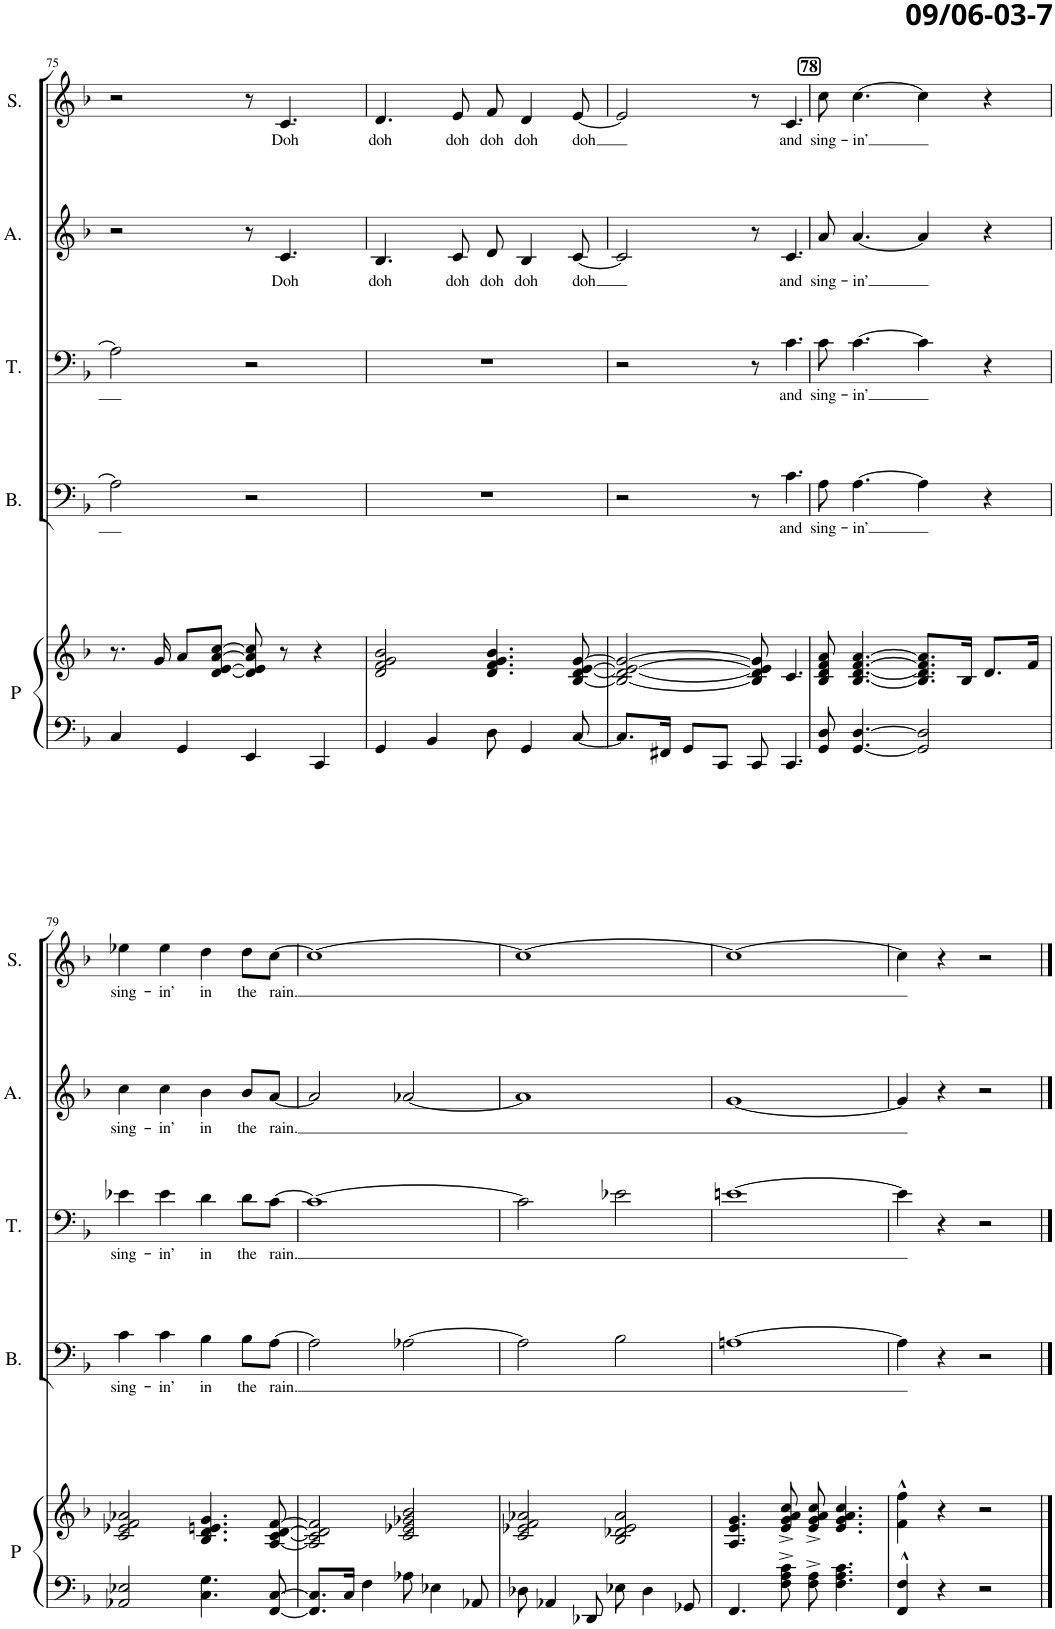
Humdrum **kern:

**kern	**kern	**kern	**text	**kern	**text	**kern	**text	**kern	**text
*part5	*part5	*part4	*part4	*part3	*part3	*part2	*part2	*part1	*part1
*staff6	*staff5	*staff4	*staff4	*staff3	*staff3	*staff2	*staff2	*staff1	*staff1
*I"Piano	*	*I"Bas	*	*I"Tenor	*	*I"Alt	*	*I"Sopr.	*
*I'P	*	*I'B.	*	*I'T.	*	*I'A.	*	*I'S.	*
!!LO:PB:g=z
*clefF4	*clefG2	*clefF4	*	*clefF4	*	*clefG2	*	*clefG2	*
*k[b-]	*k[b-]	*k[b-]	*	*k[b-]	*	*k[b-]	*	*k[b-]	*
*M4/4	*M4/4	*M4/4	*	*M4/4	*	*M4/4	*	*M4/4	*
=75	=75	=75	=75	=75	=75	=75	=75	=75	=75
4C/	8.r	2A\]	.	2A\]	.	2r	.	2r	.
.	16g/	.	.	.	.	.	.	.	.
4GG/	8a/L	.	.	.	.	.	.	.	.
.	[8d/ [8e/ [8a/ [8cc/J	.	.	.	.	.	.	.	.
4EE/	8d/] 8e/] 8a/] 8cc/]	2r	.	2r	.	8r	.	8r	.
!	!	!	!	!	!	!	!LO:LY:b	!	!LO:LY:b
.	8r	.	.	.	.	4.c/	Doh	4.c/	Doh
4CC/	4r	.	.	.	.	.	.	.	.
=76	=76	=76	=76	=76	=76	=76	=76	=76	=76
!	!	!	!	!	!	!	!LO:LY:b	!	!LO:LY:b
4GG/	2d/ 2f/ 2g/ 2b-/	1r	.	1r	.	4.B-/	doh	4.d/	doh
4BB-/	.	.	.	.	.	.	.	.	.
!	!	!	!	!	!	!	!LO:LY:b	!	!LO:LY:b
.	.	.	.	.	.	8c/	doh	8e/	doh
!	!	!	!	!	!	!	!LO:LY:b	!	!LO:LY:b
8D\	4.d/ 4.f/ 4.g/ 4.b-/	.	.	.	.	8d/	doh	8f/	doh
!	!	!	!	!	!	!	!LO:LY:b	!	!LO:LY:b
4GG/	.	.	.	.	.	4B-/	doh	4d/	doh
!	!	!	!	!	!	!	!LO:LY:b	!	!LO:LY:b
[8C/	[8B-/ [8d/ [8e/ [8g/	.	.	.	.	[8c/	doh	[8e/	doh
=77	=77	=77	=77	=77	=77	=77	=77	=77	=77
8.C/L]	2B-/_ 2d/_ 2e/_ 2g/_	2r	.	2r	.	2c/]	.	2e/]	.
16FF#X/Jk	.	.	.	.	.	.	.	.	.
8GG/L	.	.	.	.	.	.	.	.	.
8CC/J	.	.	.	.	.	.	.	.	.
8CC/	8B-/] 8d/] 8e/] 8g/]	8r	.	8r	.	8r	.	8r	.
!	!	!	!LO:LY:b	!	!LO:LY:b	!	!LO:LY:b	!	!LO:LY:b
4.CC/	4.c/	4.c\	and	4.c\	and	4.c/	and	4.c/	and
=78	=78	=78	=78	=78	=78	=78	=78	=78	=78
!	!	!	!LO:LY:b	!	!LO:LY:b	!	!LO:LY:b	!	!LO:LY:b
8GG/ 8D/	8B-/ 8d/ 8f/ 8a/	8A\	sing-	8c\	sing-	8a/	sing-	8cc\	sing-
!	!	!	!LO:LY:b	!	!LO:LY:b	!	!LO:LY:b	!	!LO:LY:b
[4.GG/ [4.D/	[4.B-/ [4.d/ [4.f/ [4.a/	[4.A\	-in’	[4.c\	-in’	[4.a/	-in’	[4.cc\	-in’
2GG/] 2D/]	8.B-/] 8.d/] 8.f/] 8.a/]L	4A\]	.	4c\]	.	4a/]	.	4cc\]	.
.	16B-/Jk	.	.	.	.	.	.	.	.
.	8.d/L	4r	.	4r	.	4r	.	4r	.
.	16f/Jk	.	.	.	.	.	.	.	.
!!LO:LB:g=z
=79	=79	=79	=79	=79	=79	=79	=79	=79	=79
!	!	!	!LO:LY:b	!	!LO:LY:b	!	!LO:LY:b	!	!LO:LY:b
2AA-X/ 2E-X/	2c/ 2e-X/ 2f/ 2a-X/	4c\	sing-	4e-X\	sing-	4cc\	sing-	4ee-X\	sing-
!	!	!	!LO:LY:b	!	!LO:LY:b	!	!LO:LY:b	!	!LO:LY:b
.	.	4c\	-in’	4e-\	-in’	4cc\	-in’	4ee-\	-in’
!	!	!	!LO:LY:b	!	!LO:LY:b	!	!LO:LY:b	!	!LO:LY:b
4.C\ 4.G\	4.B-/ 4.d/ 4.en/ 4.g/	4B-\	in	4d\	in	4b-\	in	4dd\	in
!	!	!	!LO:LY:b	!	!LO:LY:b	!	!LO:LY:b	!	!LO:LY:b
.	.	8B-\L	the	8d\L	the	8b-/L	the	8dd\L	the
!	!	!	!LO:LY:b	!	!LO:LY:b	!	!LO:LY:b	!	!LO:LY:b
[8FF/ [8C/	[8A/ [8c/ [8d/ [8f/	[8A\J	rain.	[8c\J	rain.	[8a/J	rain.	[8cc\J	rain.
=80	=80	=80	=80	=80	=80	=80	=80	=80	=80
8.FF/] 8.C/]L	2A/] 2c/] 2d/] 2f/]	2A\]	.	1c_	.	2a/]	.	1cc_	.
16C/Jk	.	.	.	.	.	.	.	.	.
4F\	.	.	.	.	.	.	.	.	.
8A-X\	2c/ 2e-X/ 2g-X/ 2b-/	[2A-X\	.	.	.	[2a-X/	.	.	.
4E-X\	.	.	.	.	.	.	.	.	.
8AA-X/	.	.	.	.	.	.	.	.	.
=81	=81	=81	=81	=81	=81	=81	=81	=81	=81
8D-X\	2c/ 2e-X/ 2f/ 2a-X/	2A-\]	.	2c\]	.	1a-]	.	1cc_	.
4AA-X/	.	.	.	.	.	.	.	.	.
8DD-X/	.	.	.	.	.	.	.	.	.
8E-X\	2B-/ 2d-X/ 2e-/ 2a-/	2B-\	.	2e-X\	.	.	.	.	.
4D-\	.	.	.	.	.	.	.	.	.
8GG-X/	.	.	.	.	.	.	.	.	.
=82	=82	=82	=82	=82	=82	=82	=82	=82	=82
4.FF/	4.A/ 4.e/ 4.g/	[1An	.	[1en	.	[1g	.	1cc_	.
8F\^ 8A\^ 8c\^	8e/^ 8g/^ 8a/^ 8cc/^	.	.	.	.	.	.	.	.
8F\^ 8A\^	8e/^ 8g/^ 8a/^ 8cc/^	.	.	.	.	.	.	.	.
4.F\ 4.A\ 4.c\	4.e/ 4.g/ 4.a/ 4.cc/	.	.	.	.	.	.	.	.
=83	=83	=83	=83	=83	=83	=83	=83	=83	=83
4FF/^^ 4F/^^	4f\^^ 4ff\^^	4A\]	.	4e\]	.	4g/]	.	4cc\]	.
4r	4r	4r	.	4r	.	4r	.	4r	.
2r	2r	2r	.	2r	.	2r	.	2r	.
==	==	==	==	==	==	==	==	==	==
*-	*-	*-	*-	*-	*-	*-	*-	*-	*-
